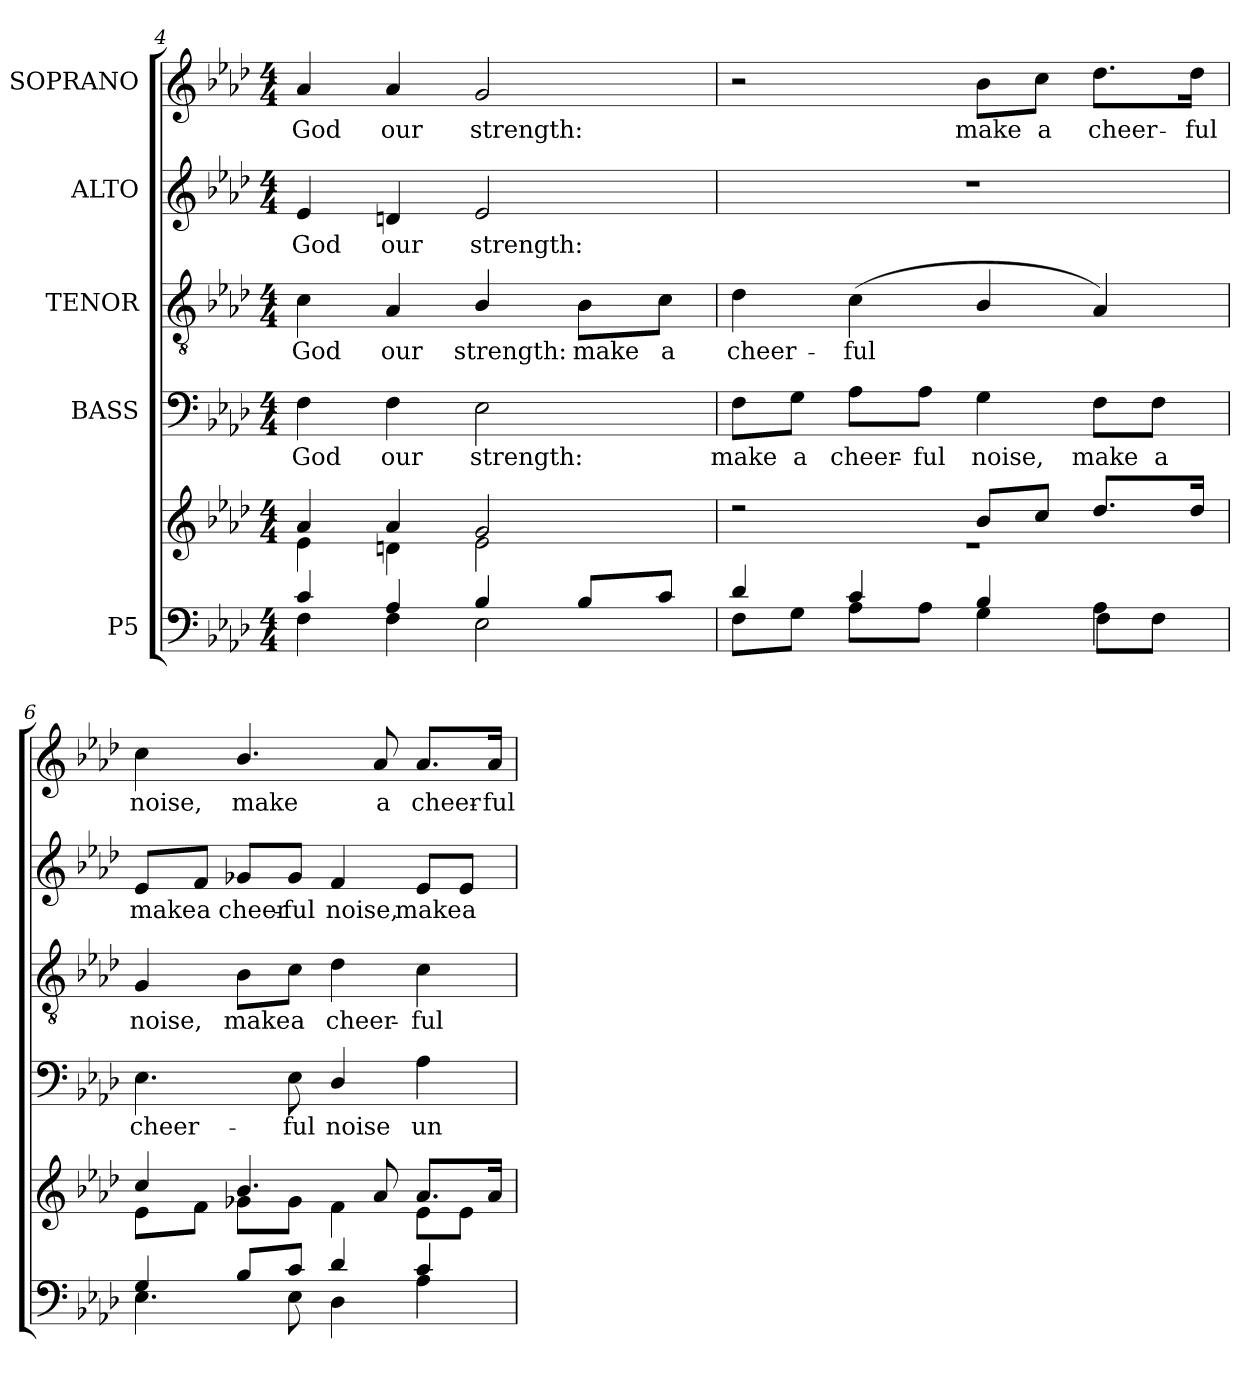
**kern	**kern	**kern	**text	**kern	**text	**kern	**text	**kern	**text
*part5	*part5	*part4	*part4	*part3	*part3	*part2	*part2	*part1	*part1
*staff6	*staff5	*staff4	*staff4	*staff3	*staff3	*staff2	*staff2	*staff1	*staff1
*I"P5	*	*I"BASS	*	*I"TENOR	*	*I"ALTO	*	*I"SOPRANO	*
*clefF4	*clefG2	*clefF4	*	*clefGv2	*	*clefG2	*	*clefG2	*
*	*	*	*	*ITrd7c12	*	*	*	*	*
*k[b-e-a-d-]	*k[b-e-a-d-]	*k[b-e-a-d-]	*	*k[b-e-a-d-]	*	*k[b-e-a-d-]	*	*k[b-e-a-d-]	*
*A-:	*A-:	*A-:	*	*A-:	*	*A-:	*	*A-:	*
*M4/4	*M4/4	*M4/4	*	*M4/4	*	*M4/4	*	*M4/4	*
=4	=4	=4	=4	=4	=4	=4	=4	=4	=4
*^	*^	*	*	*	*	*	*	*	*
!	!	!	!	!	!LO:LY:b:color=#000000	!	!	!	!	!	!
!	!	!	!	!	!	!	!LO:LY:b:color=#000000	!	!	!	!
!	!	!	!	!	!	!	!	!	!LO:LY:b:color=#000000	!	!
!	!	!	!	!	!	!	!	!	!	!	!LO:LY:b:color=#000000
4ci/	4Fi\	4a-i/	4e-i\	4Fi\	God	4Ci\	God	4e-i/	God	4a-i/	God
!	!	!	!	!	!LO:LY:b:color=#000000	!	!	!	!	!	!
!	!	!	!	!	!	!	!LO:LY:b:color=#000000	!	!	!	!
!	!	!	!	!	!	!	!	!	!LO:LY:b:color=#000000	!	!
!	!	!	!	!	!	!	!	!	!	!	!LO:LY:b:color=#000000
4A-i/	4Fi\	4a-i/	4dni\	4Fi\	our	4AA-i/	our	4dni/	our	4a-i/	our
!	!	!	!	!	!LO:LY:b:color=#000000	!	!	!	!	!	!
!	!	!	!	!	!	!	!LO:LY:b:color=#000000	!	!	!	!
!	!	!	!	!	!	!	!	!	!LO:LY:b:color=#000000	!	!
!	!	!	!	!	!	!	!	!	!	!	!LO:LY:b:color=#000000
4B-i/	2E-i\	2gi/	2e-i\	2E-i\	strength:	4BB-i/	strength:	2e-i/	strength:	2gi/	strength:
!	!	!	!	!	!	!	!LO:LY:b:color=#000000	!	!	!	!
8B-i/L	.	.	.	.	.	8BB-i\L	make	.	.	.	.
!	!	!	!	!	!	!	!LO:LY:b:color=#000000	!	!	!	!
8ci/J	.	.	.	.	.	8Ci\J	a	.	.	.	.
=5	=5	=5	=5	=5	=5	=5	=5	=5	=5	=5	=5
!	!	!	!	!	!LO:LY:b:color=#000000	!	!	!	!	!	!
!	!	!	!	!	!	!	!LO:LY:b:color=#000000	!	!	!	!
4d-i/	8Fi\L	2r	1r	8Fi\L	make	4D-i\	cheer-	1r	.	2r	.
!	!	!	!	!	!LO:LY:b:color=#000000	!	!	!	!	!	!
.	8Gi\J	.	.	8Gi\J	a	.	.	.	.	.	.
!	!	!	!	!	!LO:LY:b:color=#000000	!	!	!	!	!	!
!	!	!	!	!	!	!	!LO:LY:b:color=#000000	!	!	!	!
4ci/	8A-i\L	.	.	8A-i\L	cheer-	(4Ci\	-ful	.	.	.	.
!	!	!	!	!	!LO:LY:b:color=#000000	!	!	!	!	!	!
.	8A-i\J	.	.	8A-i\J	-ful	.	.	.	.	.	.
!	!	!	!	!	!LO:LY:b:color=#000000	!	!	!	!	!	!
!	!	!	!	!	!	!	!	!	!	!	!LO:LY:b:color=#000000
4B-i/	4Gi\	8b-i/L	.	4Gi\	noise,	4BB-i/	.	.	.	8b-i\L	make
!	!	!	!	!	!	!	!	!	!	!	!LO:LY:b:color=#000000
.	.	8cci/J	.	.	.	.	.	.	.	8cci\J	a
!	!	!	!	!	!LO:LY:b:color=#000000	!	!	!	!	!	!
!	!	!	!	!	!	!	!	!	!	!	!LO:LY:b:color=#000000
4A-i\	8Fi\L	8.dd-i/L	.	8Fi\L	make	4AA-i/)	.	.	.	8.dd-i\L	cheer-
!	!	!	!	!	!LO:LY:b:color=#000000	!	!	!	!	!	!
.	8Fi\J	.	.	8Fi\J	a	.	.	.	.	.	.
!	!	!	!	!	!	!	!	!	!	!	!LO:LY:b:color=#000000
.	.	16dd-i/Jk	.	.	.	.	.	.	.	16dd-i\Jk	-ful
!!LO:LB:g=z
=6	=6	=6	=6	=6	=6	=6	=6	=6	=6	=6	=6
!	!	!	!	!	!LO:LY:b:color=#000000	!	!	!	!	!	!
!	!	!	!	!	!	!	!LO:LY:b:color=#000000	!	!	!	!
!	!	!	!	!	!	!	!	!	!LO:LY:b:color=#000000	!	!
!	!	!	!	!	!	!	!	!	!	!	!LO:LY:b:color=#000000
4Gi/	4.E-i\	4cci/	8e-i\L	4.E-i\	cheer-	4GGi/	noise,	8e-i/L	make	4cci\	noise,
!	!	!	!	!	!	!	!	!	!LO:LY:b:color=#000000	!	!
.	.	.	8fi\J	.	.	.	.	8fi/J	a	.	.
!	!	!	!	!	!	!	!LO:LY:b:color=#000000	!	!	!	!
!	!	!	!	!	!	!	!	!	!LO:LY:b:color=#000000	!	!
!	!	!	!	!	!	!	!	!	!	!	!LO:LY:b:color=#000000
8B-i/L	.	4.b-i/	8g-Xi\L	.	.	8BB-i\L	make	8g-Xi/L	cheer-	4.b-i/	make
!	!	!	!	!	!LO:LY:b:color=#000000	!	!	!	!	!	!
!	!	!	!	!	!	!	!LO:LY:b:color=#000000	!	!	!	!
!	!	!	!	!	!	!	!	!	!LO:LY:b:color=#000000	!	!
8ci/J	8E-i\	.	8g-i\J	8E-i\	-ful	8Ci\J	a	8g-i/J	-ful	.	.
!	!	!	!	!	!LO:LY:b:color=#000000	!	!	!	!	!	!
!	!	!	!	!	!	!	!LO:LY:b:color=#000000	!	!	!	!
!	!	!	!	!	!	!	!	!	!LO:LY:b:color=#000000	!	!
4d-i/	4D-i\	.	4fi\	4D-i/	noise	4D-i\	cheer-	4fi/	noise,	.	.
!	!	!	!	!	!	!	!	!	!	!	!LO:LY:b:color=#000000
.	.	8a-i/	.	.	.	.	.	.	.	8a-i/	a
!	!	!	!	!	!LO:LY:b:color=#000000	!	!	!	!	!	!
!	!	!	!	!	!	!	!LO:LY:b:color=#000000	!	!	!	!
!	!	!	!	!	!	!	!	!	!LO:LY:b:color=#000000	!	!
!	!	!	!	!	!	!	!	!	!	!	!LO:LY:b:color=#000000
4ci/	4A-i\	8.a-i/L	8e-i\L	4A-i\	un-	4Ci\	-ful	8e-i/L	make	8.a-i/L	cheer-
!	!	!	!	!	!	!	!	!	!LO:LY:b:color=#000000	!	!
.	.	.	8e-i\J	.	.	.	.	8e-i/J	a	.	.
!	!	!	!	!	!	!	!	!	!	!	!LO:LY:b:color=#000000
.	.	16a-i/Jk	.	.	.	.	.	.	.	16a-i/Jk	-ful
*v	*v	*	*	*	*	*	*	*	*	*	*
*	*v	*v	*	*	*	*	*	*	*	*
=	=	=	=	=	=	=	=	=	=
*-	*-	*-	*-	*-	*-	*-	*-	*-	*-
